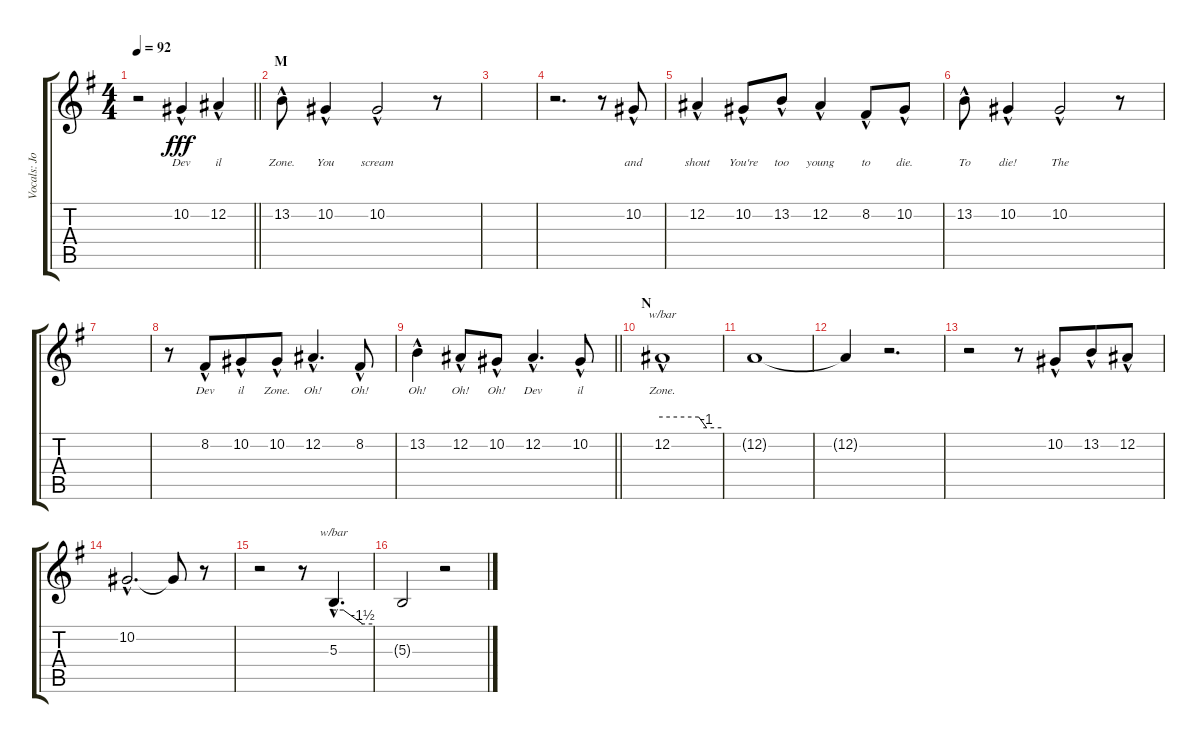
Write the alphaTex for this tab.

\track ("Vocals: Johnny" "Vocals: Jo") {instrument lead2sawtooth}
\staff {score tabs}
\tuning (Eb4 Bb3 Gb3 Db3 Ab2 Eb2) {hide}
\ts (4 4)
\tempo 92
\clef g2
\barLineRight lightlight
\ks g
r.2{dy fff} 10.2{hac}.4{lyrics (0 "Dev") lyrics (1 "") lyrics (2 "") lyrics (3 "") lyrics (4 "")} 12.2{hac}.4{lyrics (0 "il") lyrics (1 "") lyrics (2 "") lyrics (3 "") lyrics (4 "")} |
\section ("" "M")
13.2{hac}.8{lyrics (0 "Zone.") lyrics (1 "") lyrics (2 "") lyrics (3 "") lyrics (4 "")} 10.2{hac}.4{lyrics (0 "You") lyrics (1 "") lyrics (2 "") lyrics (3 "") lyrics (4 "")} 10.2{hac}.2{lyrics (0 "scream") lyrics (1 "") lyrics (2 "") lyrics (3 "") lyrics (4 "")} r.8 |
|
r.2{d} r.8 10.2{hac}.8{lyrics (0 "and") lyrics (1 "") lyrics (2 "") lyrics (3 "") lyrics (4 "")} |
12.2{hac}.4{lyrics (0 "shout") lyrics (1 "") lyrics (2 "") lyrics (3 "") lyrics (4 "")} 10.2{hac}.8{lyrics (0 "You're") lyrics (1 "") lyrics (2 "") lyrics (3 "") lyrics (4 "")} 13.2{hac}.8{lyrics (0 "too") lyrics (1 "") lyrics (2 "") lyrics (3 "") lyrics (4 "")} 12.2{hac}.4{lyrics (0 "young") lyrics (1 "") lyrics (2 "") lyrics (3 "") lyrics (4 "")} 8.2{hac}.8{lyrics (0 "to") lyrics (1 "") lyrics (2 "") lyrics (3 "") lyrics (4 "")} 10.2{hac}.8{lyrics (0 "die.") lyrics (1 "") lyrics (2 "") lyrics (3 "") lyrics (4 "")} |
13.2{hac}.8{lyrics (0 "To") lyrics (1 "") lyrics (2 "") lyrics (3 "") lyrics (4 "")} 10.2{hac}.4{lyrics (0 "die!") lyrics (1 "") lyrics (2 "") lyrics (3 "") lyrics (4 "")} 10.2{hac}.2{lyrics (0 "The") lyrics (1 "") lyrics (2 "") lyrics (3 "") lyrics (4 "")} r.8 |
|
r.8 8.2{hac}.8{lyrics (0 "Dev") lyrics (1 "") lyrics (2 "") lyrics (3 "") lyrics (4 "") beam merge} 10.2{hac}.8{lyrics (0 "il") lyrics (1 "") lyrics (2 "") lyrics (3 "") lyrics (4 "")} 10.2{hac}.8{lyrics (0 "Zone.") lyrics (1 "") lyrics (2 "") lyrics (3 "") lyrics (4 "")} 12.2{hac}.4{d lyrics (0 "Oh!") lyrics (1 "") lyrics (2 "") lyrics (3 "") lyrics (4 "")} 8.2{hac}.8{lyrics (0 "Oh!") lyrics (1 "") lyrics (2 "") lyrics (3 "") lyrics (4 "")} |
\barLineRight lightlight
13.2{hac}.4{lyrics (0 "Oh!") lyrics (1 "") lyrics (2 "") lyrics (3 "") lyrics (4 "")} 12.2{hac}.8{lyrics (0 "Oh!") lyrics (1 "") lyrics (2 "") lyrics (3 "") lyrics (4 "")} 10.2{hac}.8{lyrics (0 "Oh!") lyrics (1 "") lyrics (2 "") lyrics (3 "") lyrics (4 "")} 12.2{hac}.4{d lyrics (0 "Dev") lyrics (1 "") lyrics (2 "") lyrics (3 "") lyrics (4 "")} 10.2{hac}.8{lyrics (0 "il") lyrics (1 "") lyrics (2 "") lyrics (3 "") lyrics (4 "")} |
\section ("" "N")
12.2{hac}.1{tbe (custom default 0 0 37 0 45 -4 60 -4) lyrics (0 "Zone.") lyrics (1 "") lyrics (2 "") lyrics (3 "") lyrics (4 "")} |
12.2{t}.1 |
12.2{t}.4 r.2{d} |
r.2 r.8 10.2{hac}.8{beam merge} 13.2{hac}.8 12.2{hac}.8 |
10.2{hac}.2{d} 10.2{t}.8 r.8 |
r.2 r.8 5.3{hac}.4{d tbe (custom default 0 0 15 0 45 -6 60 -6)} |
5.3{t}.2 r.2
